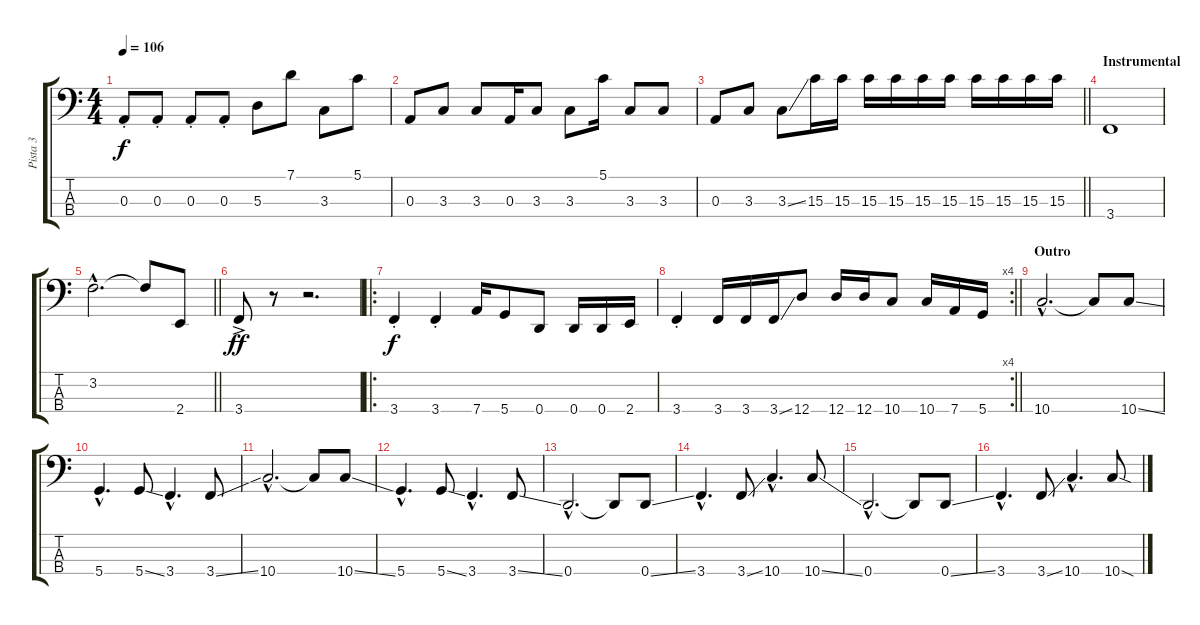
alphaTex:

\track ("Pista 3" "Pista 3") {instrument electricbasspick}
\staff {score tabs}
\tuning (G2 D2 A1 D1) {hide}
\ts (4 4)
\tempo 106
\clef f4
\ks c
0.3{st}.8{dy f} 0.3{st}.8 0.3{st}.8 0.3{st}.8 5.3.8 7.1.8 3.3.8 5.1.8 |
0.3.8 3.3.8 3.3.8 0.3.16 3.3.8 3.3.8 5.1.16 3.3.8 3.3.8 |
\barLineRight lightlight
0.3.8 3.3.8 3.3{ss}.8 15.3.16 15.3.16 15.3.16 15.3.16 15.3.16 15.3.16 15.3.16 15.3.16 15.3.16 15.3.16 |
\section ("" "Instrumental")
3.4.1 |
\barLineRight lightlight
3.2{hac}.2{d} 3.2{t}.8 2.4.8 |
3.4{ac}.8{dy ff} r.8 r.2{d} |
\ro
3.4{st}.4{dy f} 3.4{st}.4 7.4.16 5.4.8 0.4.8 0.4.16 0.4.16 2.4.16 |
\rc 4
\barLineRight lightlight
3.4{st}.4 3.4.16 3.4.16 3.4{ss}.16 12.4.8 12.4.16 12.4.16 10.4.8 10.4.16 7.4.16 5.4.16 |
\section ("" "Outro")
10.4{hac}.2{d} 10.4{t}.8 10.4{ss}.8 |
5.4{hac}.4{d} 5.4{ss}.8 3.4{hac}.4{d} 3.4{ss}.8 |
10.4{hac}.2{d} 10.4{t}.8 10.4{ss}.8 |
5.4{hac}.4{d} 5.4{ss}.8 3.4{hac}.4{d} 3.4{ss}.8 |
0.4{hac}.2{d} 0.4{t}.8 0.4{ss}.8 |
3.4{hac}.4{d} 3.4{ss}.8 10.4{hac}.4{d} 10.4{ss}.8 |
0.4{hac}.2{d} 0.4{t}.8 0.4{ss}.8 |
3.4{hac}.4{d} 3.4{ss}.8 10.4{hac}.4{d} 10.4{sod}.8
